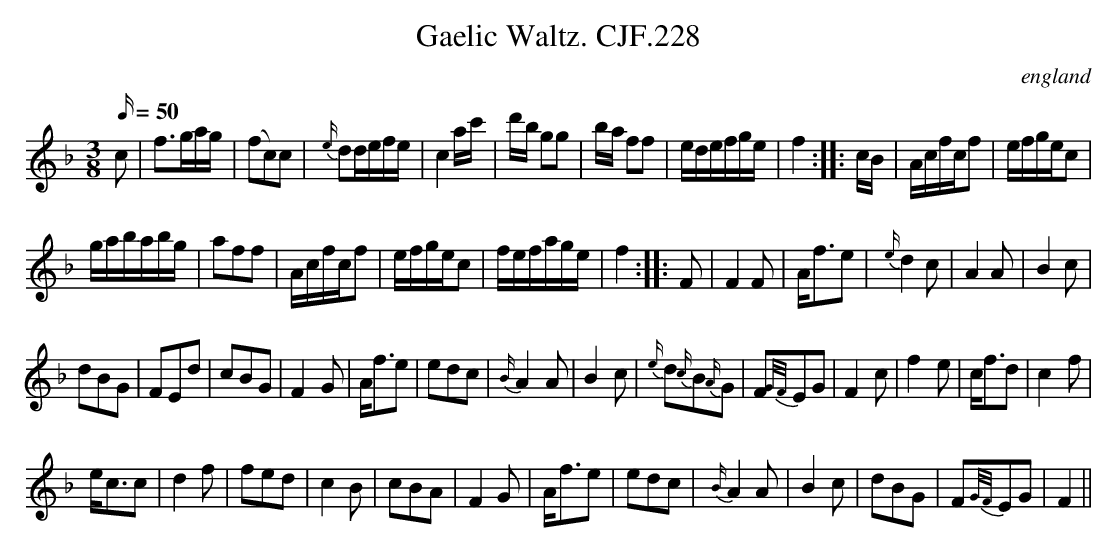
X:1
T:Gaelic Waltz. CJF.228
O:england
M:3/8
L:1/16
Q:50
K:F
c2|f3gag|(f2c2)c2|{e/}d2defe|c4ac'|d'b g2g2|\
ba f2f2|edefge|f4:||:cB|Acfcf2|efgec2|
gababg|a2f2f2|Acfcf2|efgec2|fefage|f4:||:F2|\
F4F2|Af3e2|{e/}d4c2|A4A2|B4c2|
d2B2G2|F2E2d2|c2B2G2|F4G2|Af3e2|e2d2c2|{B/}A4A2|B4c2|\
{e/}d2{c/}B2{A/}G2|F2{G/F/}E2G2|F4c2|f4e2|cf3d2|c4f2|
ec3c2|d4f2|f2e2d2|c4B2|c2B2A2|F4G2|Af3e2|\
e2d2c2|{B/}A4A2|B4c2|d2B2G2|F2{G/F/}E2G2|F4||
